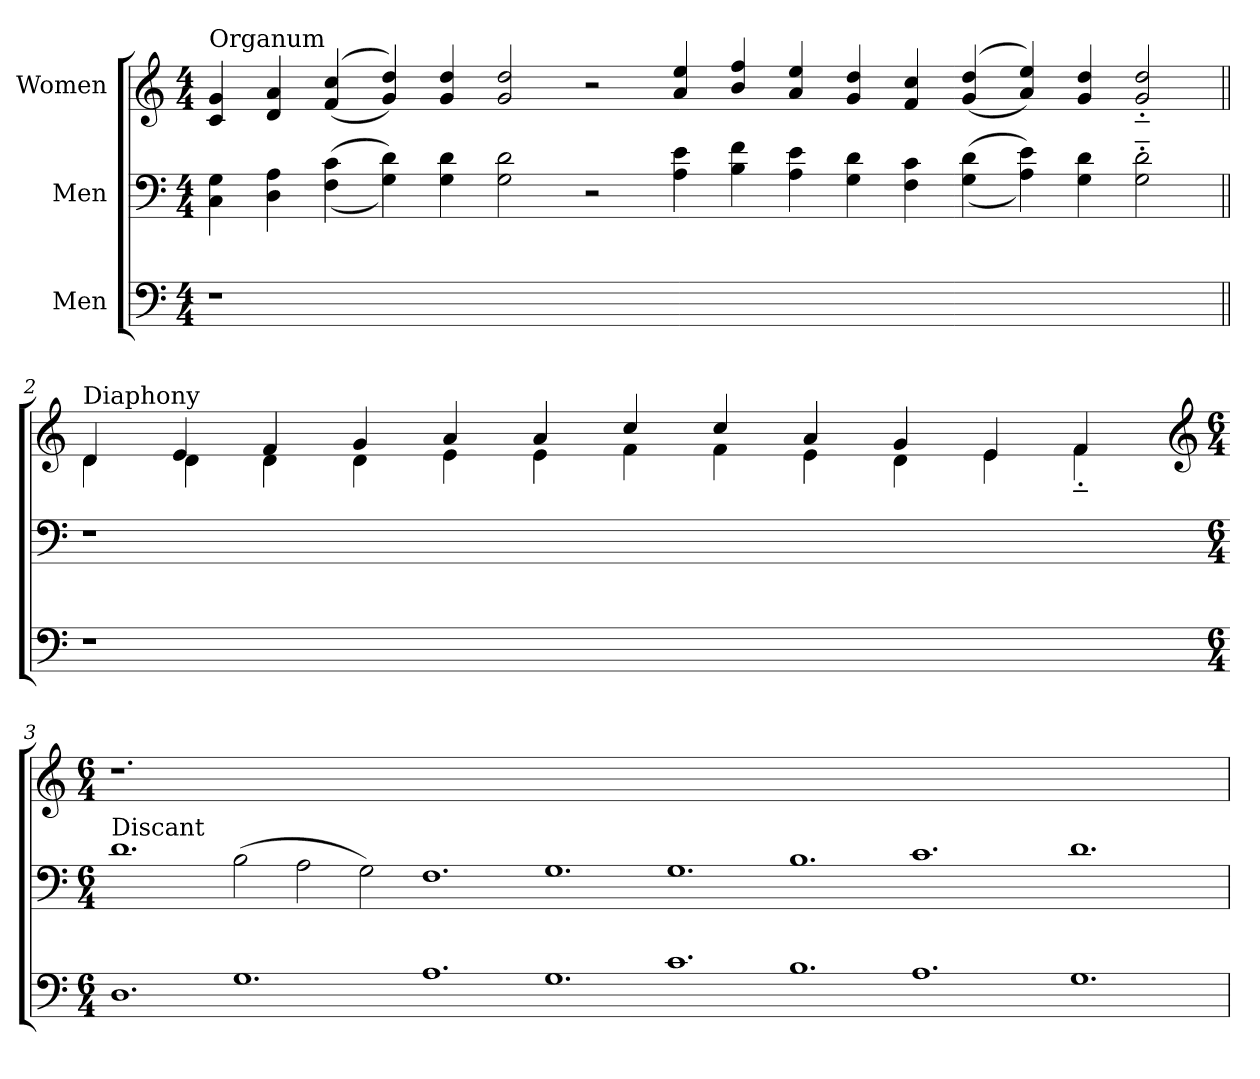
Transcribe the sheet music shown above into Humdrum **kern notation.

**kern	**kern	**kern
*part3	*part2	*part1
*staff3	*staff2	*staff1
*I"Men	*I"Men	*I"Women
*clefF4	*clefF4	*clefG2
*k[]	*k[]	*k[]
*M4/4	*M4/4	*M4/4
*MM60	*MM60	*MM60
=1	=1	=1
!	!	!LO:TX:a:t=Organum
1r	4C\ 4G\	4c/ 4g/
.	4D\ 4A\	4d/ 4a/
.	(<(>4F\ 4c\	(>(<4f/ 4cc/
.	4G\ 4d\))	4g/ 4dd/))
4%15ryy	4G\ 4d\	4g/ 4dd/
.	2G\ 2d\	2g/ 2dd/
.	2r	2r
.	4A\ 4e\	4a/ 4ee/
.	4B\ 4f\	4b/ 4ff/
.	4A\ 4e\	4a/ 4ee/
.	4G\ 4d\	4g/ 4dd/
.	4F\ 4c\	4f/ 4cc/
.	(<(>4G\ 4d\	(>(<4g/ 4dd/
.	4A\ 4e\))	4a/ 4ee/))
.	4G\ 4d\	4g/ 4dd/
.	2G\'~ 2d\'~	2g/'~ 2dd/'~
!!LO:LB:g=z
=2||	=2||	=2||
*	*	*^
!	!	!LO:TX:a:t=Diaphony	!
1r	1r	4d/	4d\
.	.	4e/	4d\
.	.	4f/	4d\
.	.	4g/	4d\
0ryy	0ryy	4a/	4e\
.	.	4a/	4e\
.	.	4cc/	4f\
.	.	4cc/	4f\
.	.	4a/	4e\
.	.	4g/	4d\
.	.	4e/	4e\
.	.	4f/	4f'~\
*	*	*v	*v
!!LO:LB:g=z
=3-	=3-	=3-
*	*	*clefG2
*M6/4	*M6/4	*M6/4
*	*	*MM200
*	*	*^
!	!LO:TX:a:t=Discant	!	!
*	*	*v	*v
1.D	1.d	1.r
1.G	(>2B\	000ryy
.	2A\	.
.	2G\)	.
1.A	1.F	.
1.G	1.G	.
1.c	1.G	.
1.B	1.B	.
1.A	1.c	.
.	.	0ryy
1.G	1.d	.
.	.	2ryy
=	=	=
*-	*-	*-
